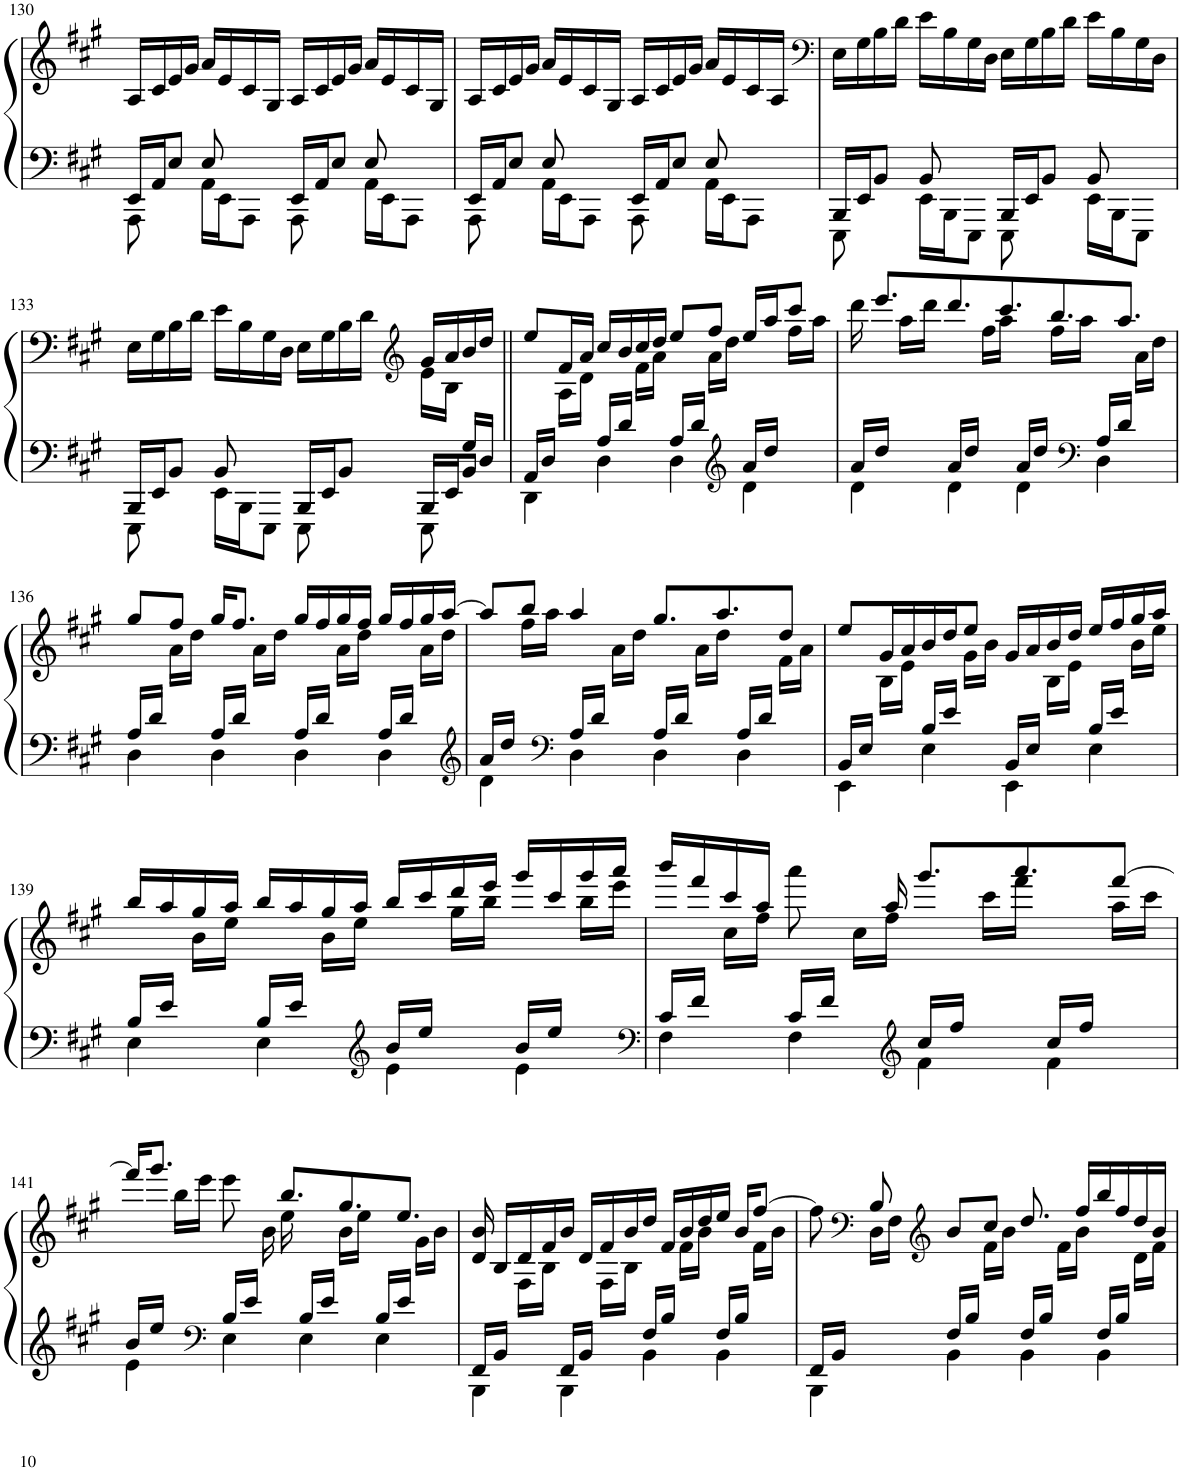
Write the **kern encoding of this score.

**kern	**kern
*part1	*part1
*staff2	*staff1
*I"Piano	*
*I'Pno.	*
!!LO:PB:g=z
*clefF4	*clefG2
*k[f#c#g#]	*k[f#c#g#]
*M4/4	*M4/4
=130	=130
*^	*
16EE/LL	8AAA\	16A/LL
16AA/J	.	16c#/
8E/J	8ryy	16e/
.	.	16g#/JJ
16AA\LL	8E/	16a/LL
16EE\J	.	16e/
8AAA\J	8ryy	16c#/
.	.	16G#/JJ
16EE/LL	8AAA\	16A/LL
16AA/J	.	16c#/
8E/J	8ryy	16e/
.	.	16g#/JJ
16AA\LL	8E/	16a/LL
16EE\J	.	16e/
8AAA\J	8ryy	16c#/
.	.	16G#/JJ
=131	=131	=131
16EE/LL	8AAA\	16A/LL
16AA/J	.	16c#/
8E/J	8ryy	16e/
.	.	16g#/JJ
16AA\LL	8E/	16a/LL
16EE\J	.	16e/
8AAA\J	8ryy	16c#/
.	.	16G#/JJ
16EE/LL	8AAA\	16A/LL
16AA/J	.	16c#/
8E/J	8ryy	16e/
.	.	16g#/JJ
16AA\LL	8E/	16a/LL
16EE\J	.	16e/
8AAA\J	8ryy	16c#/
.	.	16A/JJ
=132	=132	=132
*	*	*clefF4
16BBB/LL	8EEE\	16E\LL
16EE/J	.	16G#\
8BB/J	8ryy	16B\
.	.	16d\JJ
16EE\LL	8BB/	16e\LL
16BBB\J	.	16B\
8EEE\J	8ryy	16G#\
.	.	16D\JJ
16BBB/LL	8EEE\	16E\LL
16EE/J	.	16G#\
8BB/J	8ryy	16B\
.	.	16d\JJ
16EE\LL	8BB/	16e\LL
16BBB\J	.	16B\
8EEE\J	8ryy	16G#\
.	.	16D\JJ
!!LO:LB:g=z
=133	=133	=133
*	*^	*^
16BBB/LL	8EEE\	2..ryy	16E\LL	2.ryy
16EE/J	.	.	16G#\	.
8BB/J	8ryy	.	16B\	.
.	.	.	16d\JJ	.
16EE\LL	8BB/	.	16e\LL	.
16BBB\J	.	.	16B\	.
8EEE\J	8ryy	.	16G#\	.
.	.	.	16D\JJ	.
16BBB/LL	8EEE\	.	16E\LL	.
16EE/J	.	.	16G#\	.
8BB/J	8ryy	.	16B\	.
.	.	.	16d\JJ	.
*	*	*	*clefG2	*
16BBB/LL	8EEE\	.	16g#/LL	16e\LL
16EE/J	.	.	16a/	16B\JJ
8BB/J	8ryy	16G#/LL	16b/	8ryy
.	.	16D/JJ	16dd/JJ	.
*	*v	*v	*	*
=134||	=134||	=134||	=134||
4DD\	16AA/LL	8ee/L	8ryy
.	16D/JJ	.	.
.	8ryy	16f#/L	16A\LL
.	.	16a/JJ	16d\JJ
4D\	16A/LL	16cc#/LL	8ryy
.	16d/JJ	16b/	.
.	8ryy	16cc#/	16f#\LL
.	.	16dd/JJ	16a\JJ
4D\	16A/LL	8ee/L	8ryy
.	16d/JJ	.	.
.	8ryy	8ff#/J	16a\LL
.	.	.	16dd\JJ
*clefG2	*	*	*
4d\	16a/LL	16ee/LL	8ryy
.	16dd/JJ	16aa/J	.
.	8ryy	8ccc#/J	16ff#\LL
.	.	.	16aa\JJ
=135	=135	=135	=135
4d\	16a/LL	16ddd\	8ryy
.	16dd/JJ	8.eee/L	.
.	8ryy	.	16aa\LL
.	.	.	16ddd\JJ
4d\	16a/LL	8.ddd/	8ryy
.	16dd/JJ	.	.
.	8ryy	.	16ff#\LL
.	.	8.ccc#/	16aa\JJ
4d\	16a/LL	.	8ryy
.	16dd/JJ	.	.
.	8ryy	8.bb/	16ff#\LL
.	.	.	16aa\JJ
*clefF4	*	*	*
4D\	16A/LL	.	8ryy
.	16d/JJ	8.aa/J	.
.	8ryy	.	16a\LL
.	.	.	16dd\JJ
!!LO:LB:g=z	!!
=136	=136	=136	=136
4D\	16A/LL	8gg#/L	8ryy
.	16d/JJ	.	.
.	8ryy	8ff#/J	16a\LL
.	.	.	16dd\JJ
4D\	16A/LL	16gg#/KL	8ryy
.	16d/JJ	8.ff#/J	.
.	8ryy	.	16a\LL
.	.	.	16dd\JJ
4D\	16A/LL	16gg#/LL	8ryy
.	16d/JJ	16ff#/	.
.	8ryy	16gg#/	16a\LL
.	.	16ff#/JJ	16dd\JJ
4D\	16A/LL	16gg#/LL	8ryy
.	16d/JJ	16ff#/	.
.	8ryy	16gg#/	16a\LL
.	.	[16aa/JJ	16dd\JJ
=137	=137	=137	=137
*clefG2	*	*	*
4d\	16a/LL	8aa/L]	8ryy
.	16dd/JJ	.	.
.	8ryy	8bb/J	16ff#\LL
.	.	.	16aa\JJ
*clefF4	*	*	*
4D\	16A/LL	4aa/	8ryy
.	16d/JJ	.	.
.	8ryy	.	16a\LL
.	.	.	16dd\JJ
4D\	16A/LL	8.gg#/L	8ryy
.	16d/JJ	.	.
.	8ryy	.	16a\LL
.	.	8.aa/	16dd\JJ
4D\	16A/LL	.	8ryy
.	16d/JJ	.	.
.	8ryy	8dd/J	16f#\LL
.	.	.	16a\JJ
=138	=138	=138	=138
4EE\	16BB/LL	8ee/L	8ryy
.	16E/JJ	.	.
.	8ryy	16g#/L	16B\LL
.	.	16a/	16e\JJ
4E\	16B/LL	16b/	8ryy
.	16e/JJ	16dd/J	.
.	8ryy	8ee/J	16g#\LL
.	.	.	16b\JJ
4EE\	16BB/LL	16g#/LL	8ryy
.	16E/JJ	16a/	.
.	8ryy	16b/	16B\LL
.	.	16dd/JJ	16e\JJ
4E\	16B/LL	16ee/LL	8ryy
.	16e/JJ	16ff#/	.
.	8ryy	16gg#/	16b\LL
.	.	16aa/JJ	16ee\JJ
!!LO:LB:g=z	!!
=139	=139	=139	=139
4E\	16B/LL	16bb/LL	8ryy
.	16e/JJ	16aa/	.
.	8ryy	16gg#/	16b\LL
.	.	16aa/JJ	16ee\JJ
4E\	16B/LL	16bb/LL	8ryy
.	16e/JJ	16aa/	.
.	8ryy	16gg#/	16b\LL
.	.	16aa/JJ	16ee\JJ
*clefG2	*	*	*
4e\	16b/LL	16bb/LL	8ryy
.	16ee/JJ	16ccc#/	.
.	8ryy	16ddd/	16gg#\LL
.	.	16eee/JJ	16bb\JJ
4e\	16b/LL	16ggg#/LL	8ryy
.	16ee/JJ	16ccc#/	.
.	8ryy	16ggg#/	16bb\LL
.	.	16aaa/JJ	16eee\JJ
=140	=140	=140	=140
*clefF4	*	*	*
4F#\	16c#/LL	16bbb/LL	8ryy
.	16f#/JJ	16fff#/	.
.	8ryy	16ccc#/	16cc#\LL
.	.	16aa/JJ	16ff#\JJ
4F#\	16c#/LL	8aaa\	8.ryy
.	16f#/JJ	.	.
.	8ryy	16cc#\LL	.
.	.	16ff#\JJ	16aa/
*clefG2	*	*	*
4f#\	16cc#/LL	8.ggg#/L	8ryy
.	16ff#/JJ	.	.
.	8ryy	.	16ccc#\LL
.	.	8.aaa/	16fff#\JJ
4f#\	16cc#/LL	.	8ryy
.	16ff#/JJ	.	.
.	8ryy	[8fff#/J	16aa\LL
.	.	.	16ccc#\JJ
!!LO:LB:g=z	!!
=141	=141	=141	=141
4e\	16b/LL	16fff#/KL]	8ryy
.	16ee/JJ	8.ggg#/J	.
.	8ryy	.	16bb\LL
.	.	.	16eee\JJ
*clefF4	*	*	*
4E\	16B/LL	8eee\	8.ryy
.	16e/JJ	.	.
.	8ryy	16b\	.
.	.	8.bb/L	16ee\
4E\	16B/LL	.	8ryy
.	16e/JJ	.	.
.	8ryy	8.gg#/	16b\LL
.	.	.	16ee\JJ
4E\	16B/LL	.	8ryy
.	16e/JJ	8.ee/J	.
.	8ryy	.	16g#\LL
.	.	.	16b\JJ
=142	=142	=142	=142
4BBB\	16FF#/LL	16d/ 16b/	8ryy
.	16BB/JJ	16B/LL	.
.	8ryy	16d/	16F#\LL
.	.	16f#/	16B\JJ
4BBB\	16FF#/LL	16b/JJ	8ryy
.	16BB/JJ	16d/LL	.
.	8ryy	16f#/	16F#\LL
.	.	16b/	16B\JJ
4BB\	16F#/LL	16dd/JJ	8ryy
.	16B/JJ	16f#/LL	.
.	8ryy	16b/	16f#\LL
.	.	16dd/	16b\JJ
4BB\	16F#/LL	16ee/JJ	8ryy
.	16B/JJ	16b/KL	.
.	8ryy	[8ff#/J	16f#\LL
.	.	.	16b\JJ
=143	=143	=143	=143
4BBB\	16FF#/LL	8ff#\]	8ryy
.	16BB/JJ	.	.
*	*	*clefF4	*
.	8ryy	8B/	16D\LL
.	.	.	16F#\JJ
*	*	*clefG2	*
4BB\	16F#/LL	8b/L	8ryy
.	16B/JJ	.	.
.	8ryy	8cc#/J	16f#\LL
.	.	.	16b\JJ
4BB\	16F#/LL	8.dd/	8ryy
.	16B/JJ	.	.
.	8ryy	.	16f#\LL
.	.	16ff#/LL	16b\JJ
4BB\	16F#/LL	16bb/	8ryy
.	16B/JJ	16ff#/	.
.	8ryy	16dd/	16d\LL
.	.	16b/JJ	16f#\JJ
*v	*v	*	*
*	*v	*v
=	=
*-	*-
